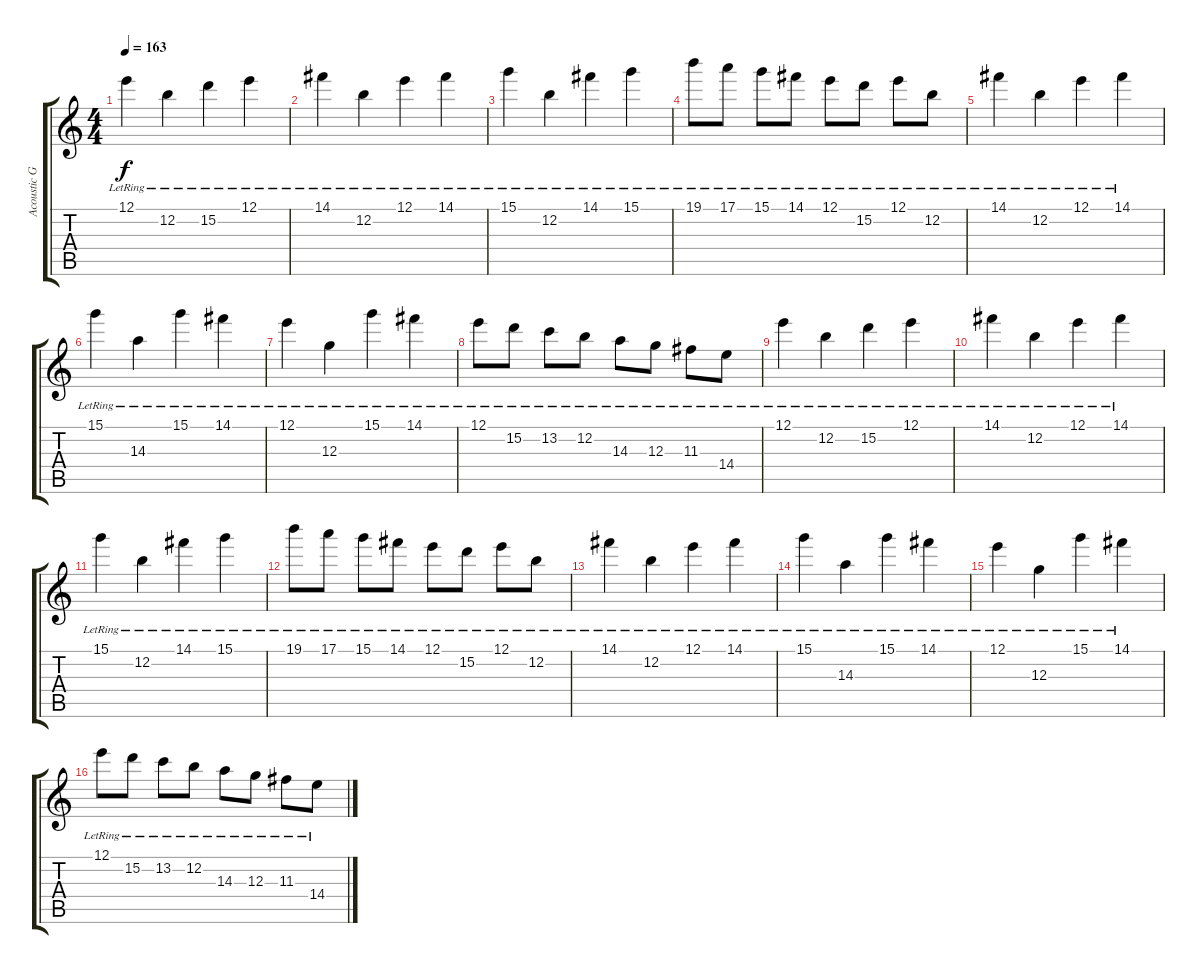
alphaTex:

\track ("Acoustic Guitar I" "Acoustic G") {instrument acousticguitarnylon}
\staff {score tabs}
\tuning (E4 B3 G3 D3 A2 E2) {hide}
\ts (4 4)
\tempo 163
\clef g2
\ks c
12.1{lr}.4{dy f instrument acousticguitarnylon} 12.2{lr}.4 15.2{lr}.4 12.1{lr}.4 |
14.1{lr}.4 12.2{lr}.4 12.1{lr}.4 14.1{lr}.4 |
15.1{lr}.4 12.2{lr}.4 14.1{lr}.4 15.1{lr}.4 |
19.1{lr}.8 17.1{lr}.8 15.1{lr}.8 14.1{lr}.8 12.1{lr}.8 15.2{lr}.8 12.1{lr}.8 12.2{lr}.8 |
14.1{lr}.4 12.2{lr}.4 12.1{lr}.4 14.1{lr}.4 |
15.1{lr}.4 14.3{lr}.4 15.1{lr}.4 14.1{lr}.4 |
12.1{lr}.4 12.3{lr}.4 15.1{lr}.4 14.1{lr}.4 |
12.1{lr}.8 15.2{lr}.8 13.2{lr}.8 12.2{lr}.8 14.3{lr}.8 12.3{lr}.8 11.3{lr}.8 14.4{lr}.8 |
12.1{lr}.4 12.2{lr}.4 15.2{lr}.4 12.1{lr}.4 |
14.1{lr}.4 12.2{lr}.4 12.1{lr}.4 14.1{lr}.4 |
15.1{lr}.4 12.2{lr}.4 14.1{lr}.4 15.1{lr}.4 |
19.1{lr}.8 17.1{lr}.8 15.1{lr}.8 14.1{lr}.8 12.1{lr}.8 15.2{lr}.8 12.1{lr}.8 12.2{lr}.8 |
14.1{lr}.4 12.2{lr}.4 12.1{lr}.4 14.1{lr}.4 |
15.1{lr}.4 14.3{lr}.4 15.1{lr}.4 14.1{lr}.4 |
12.1{lr}.4 12.3{lr}.4 15.1{lr}.4 14.1{lr}.4 |
12.1{lr}.8 15.2{lr}.8 13.2{lr}.8 12.2{lr}.8 14.3{lr}.8 12.3{lr}.8 11.3{lr}.8 14.4{lr}.8
